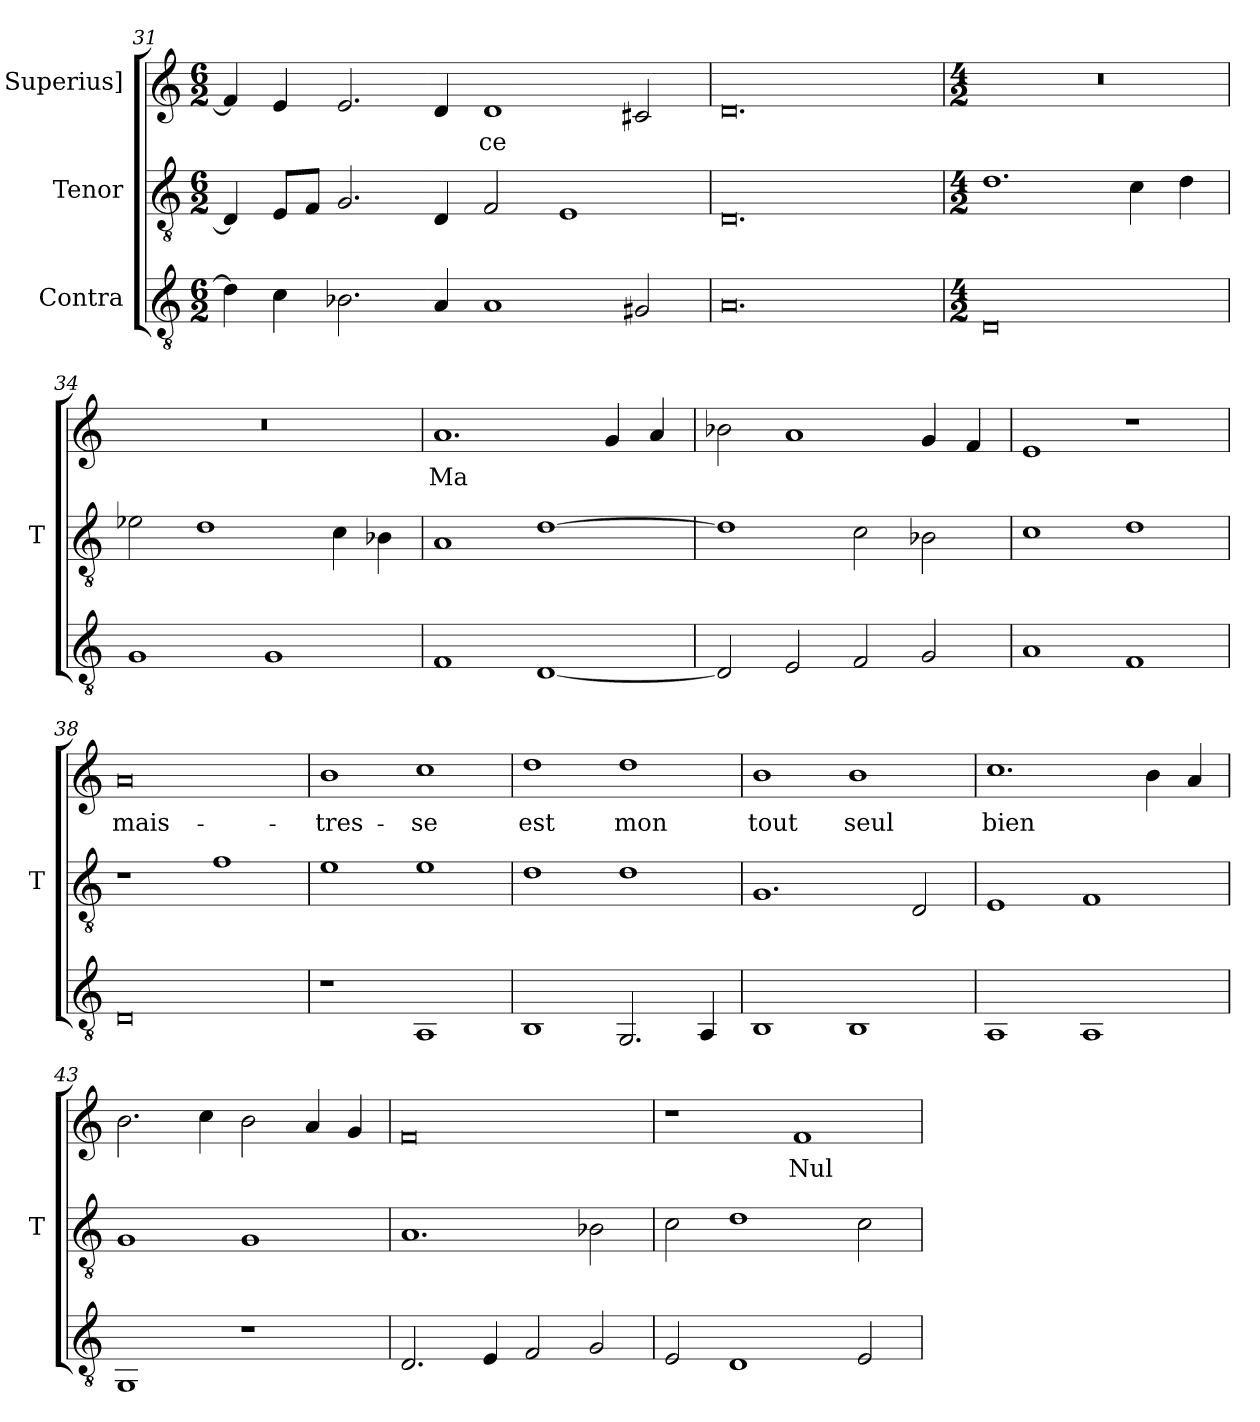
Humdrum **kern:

**kern	**kern	**kern	**text
*part3	*part2	*part1	*part1
*staff3	*staff2	*staff1	*staff1
*I"Contra	*I"Tenor	*I"Superius]	*
*	*I'T	*	*
*clefGv2	*clefGv2	*clefG2	*
*M6/2	*M6/2	*M6/2	*
=31	=31	=31	=31
4d]	4D]	4f]	.
4c	8E/L	4e	.
.	8F/J	.	.
2.B-X	2.G	2.e	.
4A	4D	4d	.
1A	2F	1d	-ce
.	1E	.	.
2G#X	.	2c#X	.
=32	=32	=32	=32
0.A	0.D	0.d	.
=33	=33	=33	=33
*M4/2	*M4/2	*M4/2	*
0D	1.d	0r	.
.	4c	.	.
.	4d	.	.
=34	=34	=34	=34
1G	2e-X	0r	.
.	1d	.	.
1G	.	.	.
.	4c	.	.
.	4B-X	.	.
=35	=35	=35	=35
1F	1A	1.a	-Ma
[1D	[1d	.	.
.	.	4g	.
.	.	4a	.
=36	=36	=36	=36
2D]	1d]	2b-X	.
2E	.	1a	.
2F	2c	.	.
2G	2B-X	4g	.
.	.	4f	.
=37	=37	=37	=37
1A	1c	1e	.
1F	1d	1r	.
=38	=38	=38	=38
0D	1r	0a	mais-
.	1f	.	.
=39	=39	=39	=39
1r	1e	1b	-tres-
1AA	1e	1cc	-se
=40	=40	=40	=40
1BB	1d	1dd	-est
2.GG	1d	1dd	-mon
4AA	.	.	.
=41	=41	=41	=41
1BB	1.G	1b	-tout
1BB	.	1b	-seul
.	2D	.	.
=42	=42	=42	=42
1AA	1E	1.cc	-bien
1AA	1F	.	.
.	.	4b	.
.	.	4a	.
=43	=43	=43	=43
1GG	1G	2.b	.
.	.	4cc	.
1r	1G	2b	.
.	.	4a	.
.	.	4g	.
=44	=44	=44	=44
2.D	1.A	0f	.
4E	.	.	.
2F	.	.	.
2G	2B-X	.	.
=45	=45	=45	=45
2E	2c	1r	.
1D	1d	.	.
.	.	1f	-Nul
2E	2c	.	.
=	=	=	=
*-	*-	*-	*-
